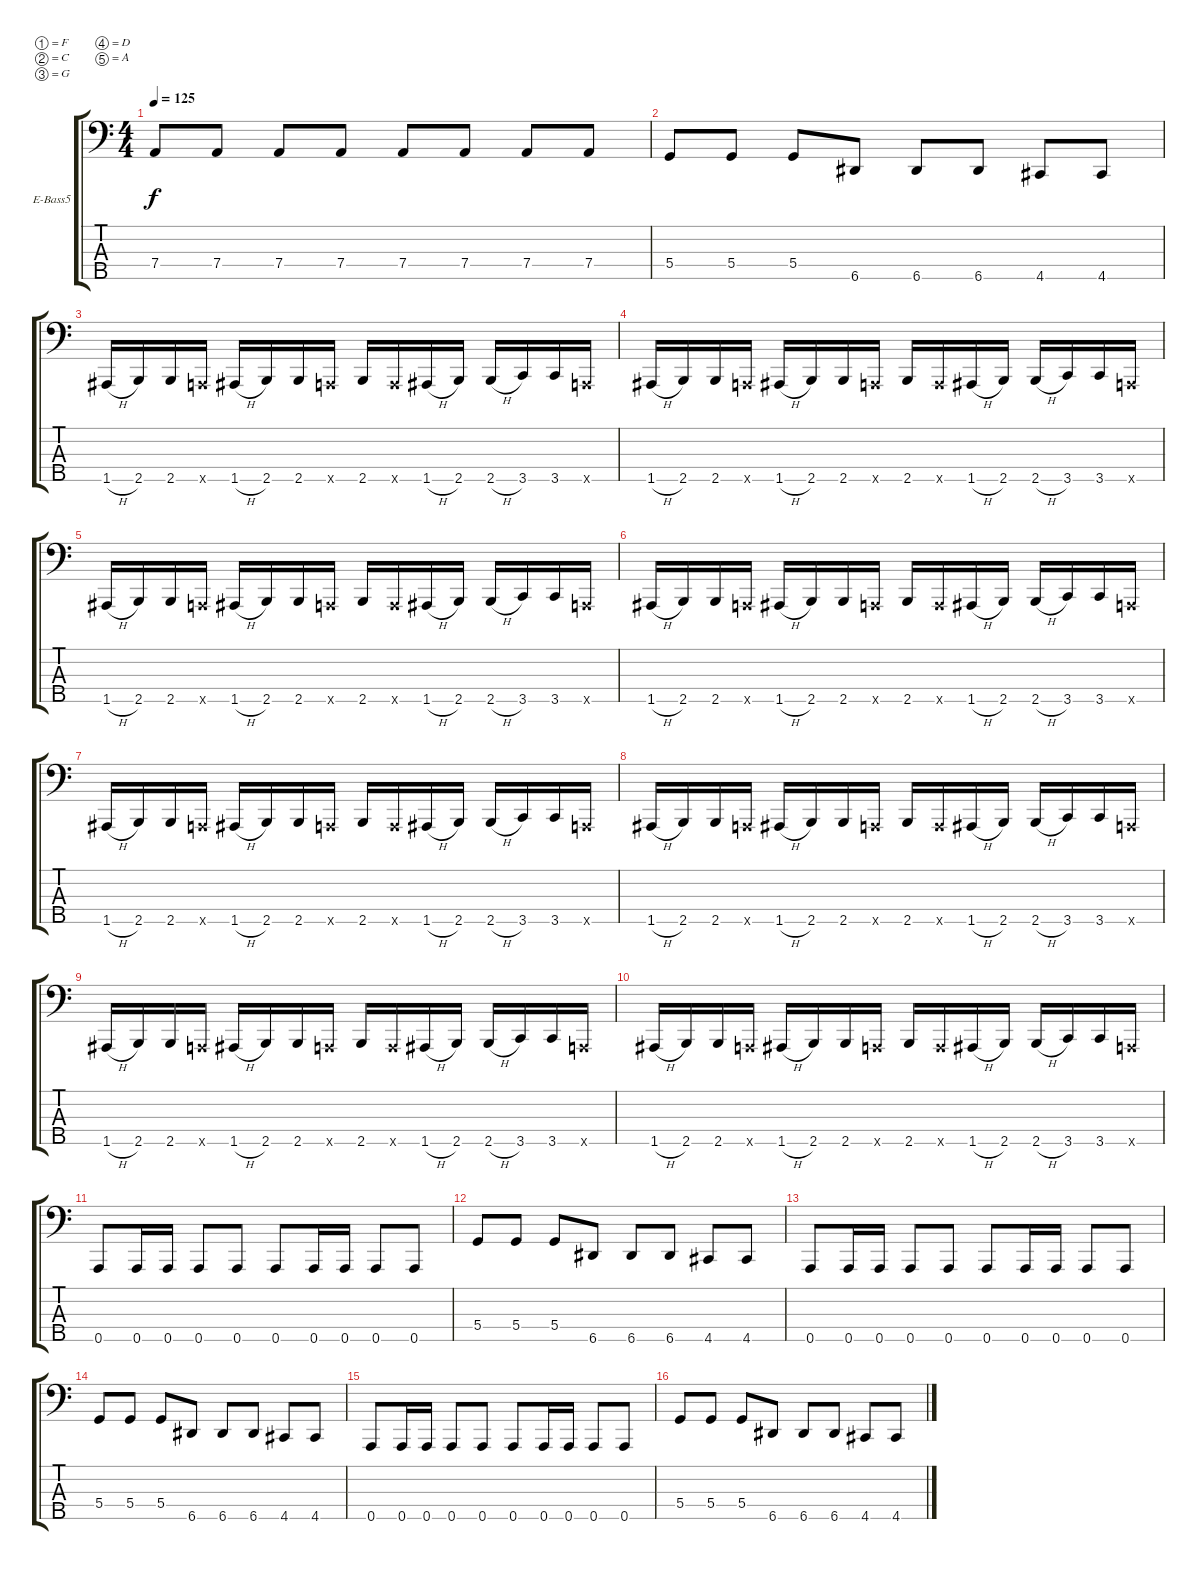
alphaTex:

\bracketExtendMode groupsimilarinstruments
\firstSystemTrackNameOrientation horizontal
\otherSystemsTrackNameOrientation horizontal
\track ("Fieldy" "E-Bass5") {instrument slapbass1}
\staff {score tabs}
\tuning (F2 C2 G1 D1 A0)
\ts (4 4)
\tempo 125
\clef f4
\ks c
7.4.8{dy f} 7.4.8 7.4.8 7.4.8 7.4.8 7.4.8 7.4.8 7.4.8 |
5.4.8 5.4.8 5.4.8 6.5.8 6.5.8 6.5.8 4.5.8 4.5.8 |
1.5{h}.16 2.5.16 2.5.16 0.5{x}.16 1.5{h}.16 2.5.16 2.5.16 0.5{x}.16 2.5.16 0.5{x}.16 1.5{h}.16 2.5.16 2.5{h}.16 3.5.16 3.5.16 0.5{x}.16 |
1.5{h}.16 2.5.16 2.5.16 0.5{x}.16 1.5{h}.16 2.5.16 2.5.16 0.5{x}.16 2.5.16 0.5{x}.16 1.5{h}.16 2.5.16 2.5{h}.16 3.5.16 3.5.16 0.5{x}.16 |
1.5{h}.16 2.5.16 2.5.16 0.5{x}.16 1.5{h}.16 2.5.16 2.5.16 0.5{x}.16 2.5.16 0.5{x}.16 1.5{h}.16 2.5.16 2.5{h}.16 3.5.16 3.5.16 0.5{x}.16 |
1.5{h}.16 2.5.16 2.5.16 0.5{x}.16 1.5{h}.16 2.5.16 2.5.16 0.5{x}.16 2.5.16 0.5{x}.16 1.5{h}.16 2.5.16 2.5{h}.16 3.5.16 3.5.16 0.5{x}.16 |
1.5{h}.16 2.5.16 2.5.16 0.5{x}.16 1.5{h}.16 2.5.16 2.5.16 0.5{x}.16 2.5.16 0.5{x}.16 1.5{h}.16 2.5.16 2.5{h}.16 3.5.16 3.5.16 0.5{x}.16 |
1.5{h}.16 2.5.16 2.5.16 0.5{x}.16 1.5{h}.16 2.5.16 2.5.16 0.5{x}.16 2.5.16 0.5{x}.16 1.5{h}.16 2.5.16 2.5{h}.16 3.5.16 3.5.16 0.5{x}.16 |
1.5{h}.16 2.5.16 2.5.16 0.5{x}.16 1.5{h}.16 2.5.16 2.5.16 0.5{x}.16 2.5.16 0.5{x}.16 1.5{h}.16 2.5.16 2.5{h}.16 3.5.16 3.5.16 0.5{x}.16 |
1.5{h}.16 2.5.16 2.5.16 0.5{x}.16 1.5{h}.16 2.5.16 2.5.16 0.5{x}.16 2.5.16 0.5{x}.16 1.5{h}.16 2.5.16 2.5{h}.16 3.5.16 3.5.16 0.5{x}.16 |
0.5.8 0.5.16 0.5.16 0.5.8 0.5.8 0.5.8 0.5.16 0.5.16 0.5.8 0.5.8 |
5.4.8 5.4.8 5.4.8 6.5.8 6.5.8 6.5.8 4.5.8 4.5.8 |
0.5.8 0.5.16 0.5.16 0.5.8 0.5.8 0.5.8 0.5.16 0.5.16 0.5.8 0.5.8 |
5.4.8 5.4.8 5.4.8 6.5.8 6.5.8 6.5.8 4.5.8 4.5.8 |
0.5.8 0.5.16 0.5.16 0.5.8 0.5.8 0.5.8 0.5.16 0.5.16 0.5.8 0.5.8 |
5.4.8 5.4.8 5.4.8 6.5.8 6.5.8 6.5.8 4.5.8 4.5.8
